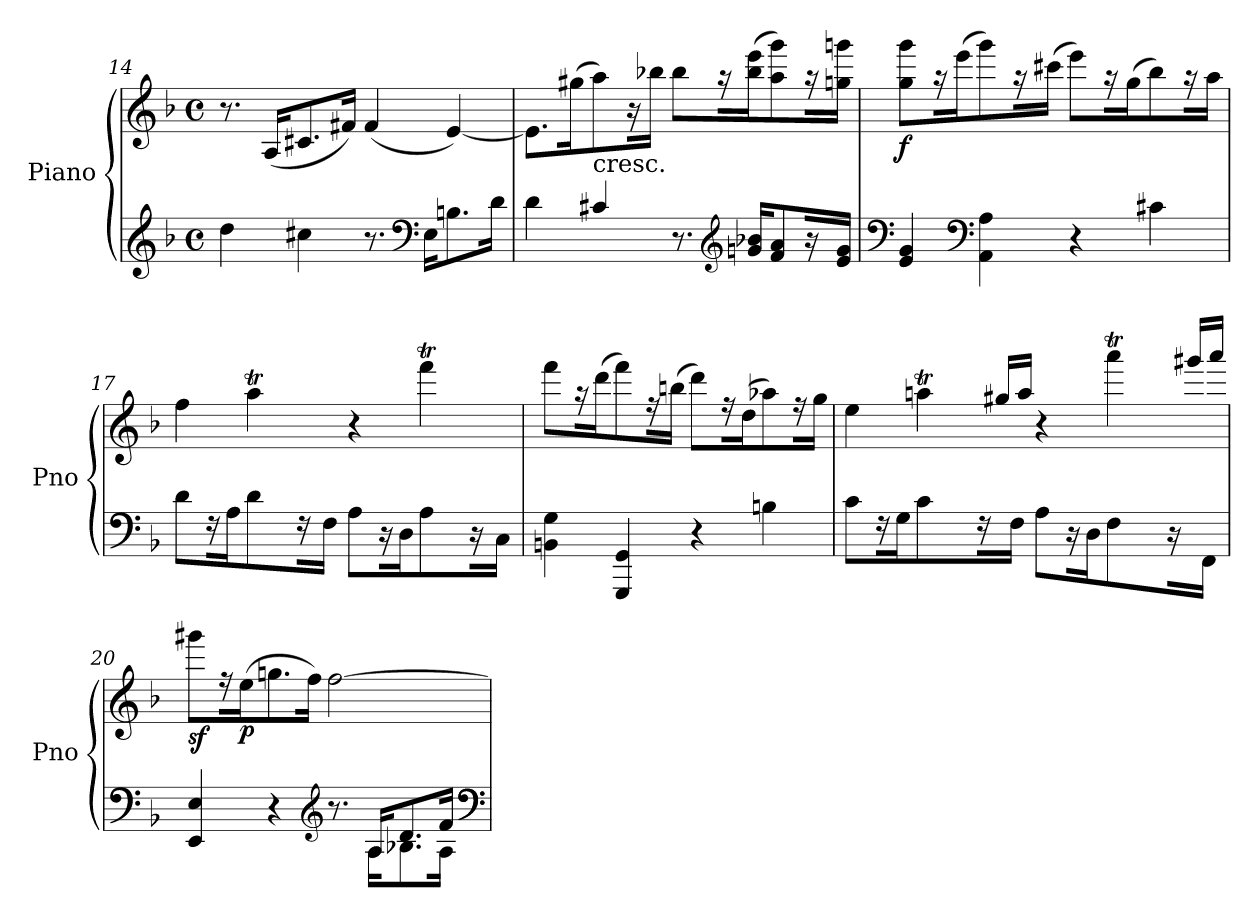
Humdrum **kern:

**kern	**kern	**dynam
*part1	*part1	*part1
*staff2	*staff1	*staff1/2
*I"Piano	*	*
*I'Pno	*	*
*clefG2	*clefG2	*
*k[b-]	*k[b-]	*
*F:	*F:	*
*M4/4	*M4/4	*
*met(c)	*met(c)	*
=14	=14	=14
*	*^	*
4dd\	8.r	2.ryy	.
.	(16A/KL	.	.
4cc#X\	8.c#X/	.	.
.	16f#X/Jk)	.	.
8.r	(4f#/	.	.
*clefF4	*	*	*
16E\KL	.	.	.
8.Bn\	4ryy	[4e/)	.
16d\Jk	.	.	.
=15	=15	=15	=15
*^	*	*	*
4d\	8.ryy	4ryy	8.e\L]	.
*v	*v	*	*	*
.	.	(16gg#X\K	.
!	!LO:TX:b:t=cresc.	!	!
4c#X/	8ryy	8aa\)	.
.	16r	16ryy	.
.	16ryy	16bb-X\Jk	.
8.r	8ryy	8bb-\L	.
.	16raa	16ryy	.
*clefG2	*	*	*
*^	*	*	*
16ryy	16gn/ 16b-X/KL	16ryy	(16bb-\ 16eee\K	.
8ryy	8f/ 8a/	8ryy	8aa\ 8ggg\)	.
16r	16ryy	16raa	16ryy	.
16ryy	16e/ 16g/Jk	16ryy	16ggn\ 16gggn\Jk	.
=16	=16	=16	=16	=16
!	!	!	!	!LO:DY:b
*v	*v	*	*	*
4e/ 4g/	8ryy	8gg\ 8ggg\L	f
.	16raa	16ryy	.
.	16ryy	(16eee\K	.
*clefF4	*	*	*
4AA\ 4A\	8ryy	8ggg\)	.
.	16raa	16ryy	.
.	16ryy	(16ccc#X\Jk	.
4r	8ryy	8eee\L)	.
.	16raa	16ryy	.
.	16ryy	(16gg\K	.
4c#X\	8ryy	8bb-\)	.
.	16raa	16ryy	.
.	16ryy	16aa\Jk	.
!!LO:LB:g=z	!!
=17	=17	=17	=17
*^	*	*	*
8ryy	8d\L	4ff\	5.ryy	.
16rF	16ryy	.	.	.
16ryy	16A\K	.	.	.
8ryy	8d\	4aat\	.	.
*	*	*	*Xtuplet	*
.	.	.	20bb-yy	.
.	.	.	20aayy	.
16rF	16ryy	.	.	.
.	.	.	20ggyy	.
16ryy	16F\Jk	.	.	.
.	.	.	20aayy	.
8ryy	8A\L	4r	5.ryy	.
16r	16ryy	.	.	.
16ryy	16D\K	.	.	.
8ryy	8A\	4fffT\	.	.
.	.	.	20gggyy	.
.	.	.	20fffyy	.
16r	16ryy	.	.	.
.	.	.	20eeeyy	.
16ryy	16C\Jk	.	.	.
.	.	.	20fffyy	.
*v	*v	*	*	*
=18	=18	=18	=18
4BBn\ 4G\	8ryy	8fff\L	.
.	16raa	16ryy	.
.	16ryy	(16ddd\K	.
4GGG/ 4GG/	8ryy	8fff\)	.
.	16rff	16ryy	.
.	16ryy	(16bbn\Jk	.
4r	8ryy	8ddd\L)	.
.	16rff	16ryy	.
.	16ryy	(16dd\K	.
4Bn\	8ryy	8aa-X\)	.
.	16rff	16ryy	.
.	16ryy	16gg\Jk	.
=19	=19	=19	=19
*^	*	*	*
8ryy	8c\L	4ee\	5.ryy	.
16rF	16ryy	.	.	.
16ryy	16G\K	.	.	.
8ryy	8c\	4aant\	.	.
.	.	.	20bbnyy	.
.	.	.	20aayy	.
16rF	16ryy	.	.	.
.	.	.	20gg#X/LL	.
16ryy	16F\Jk	.	.	.
.	.	.	20aa/JJ	.
8ryy	8A\L	4r	5.ryy	.
16r	16ryy	.	.	.
16ryy	16D\K	.	.	.
8ryy	8F\	4aaat\	.	.
.	.	.	20bbbnyy	.
.	.	.	20aaayy	.
16r	16ryy	.	.	.
.	.	.	20ggg#X/LL	.
16ryy	16FF\Jk	.	.	.
.	.	.	20aaa/JJ	.
=20	=20	=20	=20	=20
!	!	!	!	!LO:DY:b
4EE/ 4E/	8.ryy	8ryy	8ggg#X\L	sf
.	.	16rff	16ryy	.
*v	*v	*	*	*
!	!	!	!LO:DY:b
.	16ryy	(16ee\K	p
4r	4ryy	8.ggn\	.
.	.	16ff\Jk)	.
*clefG2	*	*	*
8.r	[2ff\	2ryy	.
*^	*	*	*
16A/KL	16A\KL	.	.	.
8.d/	8.B-X\	.	.	.
16f/Jk	16A\Jk	.	.	.
*v	*v	*	*	*
*	*v	*v	*
*clefF4	*	*
=	=	=
*-	*-	*-
